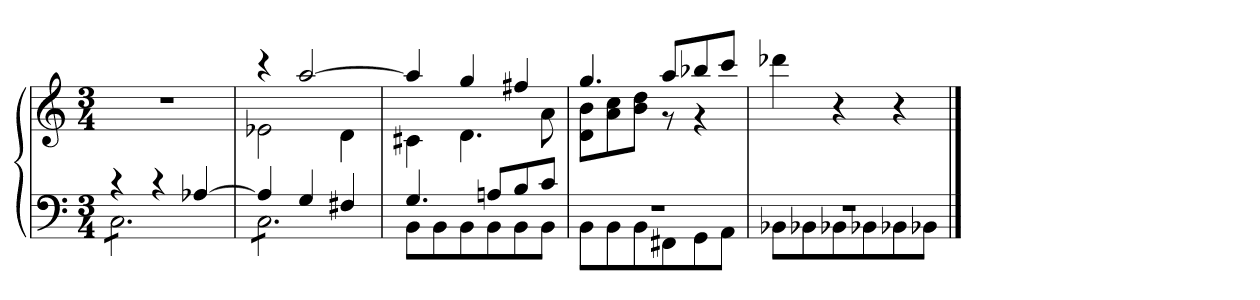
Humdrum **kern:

**kern	**kern
*part1	*part1
*staff2	*staff1
*clefF4	*clefG2
*k[]	*k[]
*M3/4	*M3/4
=1	=1
*^	*
*tremolo	*	*
4r	8CL	2.r
.	8C	.
4r	8C	.
.	8C	.
[4A-X	8C	.
.	8CJ	.
=2	=2	=2
*	*	*^
4A-]	8CL	4r	2e-X
.	8C	.	.
4G	8C	[2aa	.
.	8C	.	.
4F#X	8C	.	4d
.	8CJ	.	.
=3	=3	=3	=3
4.G	8BBL	4aa]	4c#X
.	8BB	.	.
.	8BB	4gg	4.d
8AnL	8BB	.	.
8B	8BB	4ff#X	.
8cJ	8BBJ	.	8a
*Xtremolo	*	*	*
=4	=4	=4	=4
2.r	8BBL	4.gg	8d 8bL
.	8BB	.	8a 8cc
.	8BB	.	8b 8ddJ
.	8FF#X	8aaL	8r
.	8GG	8bb-X	4r
.	8AAJ	8cccJ	.
*	*	*v	*v
=5	=5	=5
*tremolo	*	*
2.r	8BB-XL	4ddd-X
.	8BB-X	.
.	8BB-X	4r
.	8BB-X	.
.	8BB-X	4r
.	8BB-XJ	.
*Xtremolo	*	*
*v	*v	*
==	==
*-	*-
